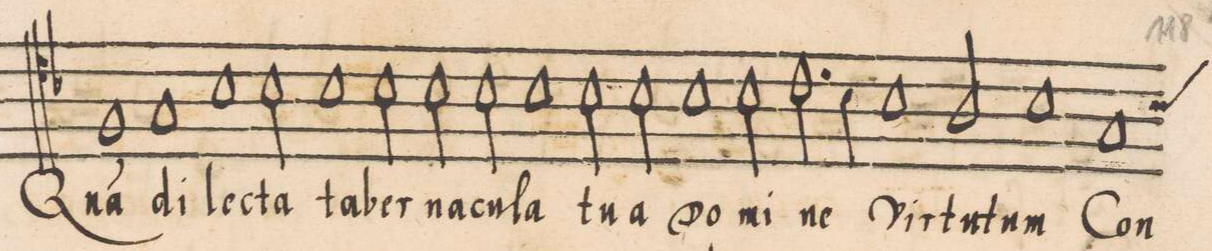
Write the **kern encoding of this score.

**kern	**text
*I"TENOR	*
*clefC4	*
*k[b-]	*
*met(C|)	*
*M2/1	*
1F	Qua(m)
1G	di-
=38-	=38-
1B-	-lec-
2B-\	-ta
1B-\	ta-
=39-	=39-
2B-\	-ber-
2B-\	-na-
2B-\	-cu-
=40-	=40-
1B-	-la
2B-\	tu-
2B-\	-a
=41-	=41-
1B-	Do-
2B-\	-mi-
2.c\	-ne
=42-	=42-
4B-\	.
1B-	Vir-
2A/	-tu-
=43-	=43-
1B-	-tum
1G	Con-
*custos:B	*
=44-	=44-
*-	*-
